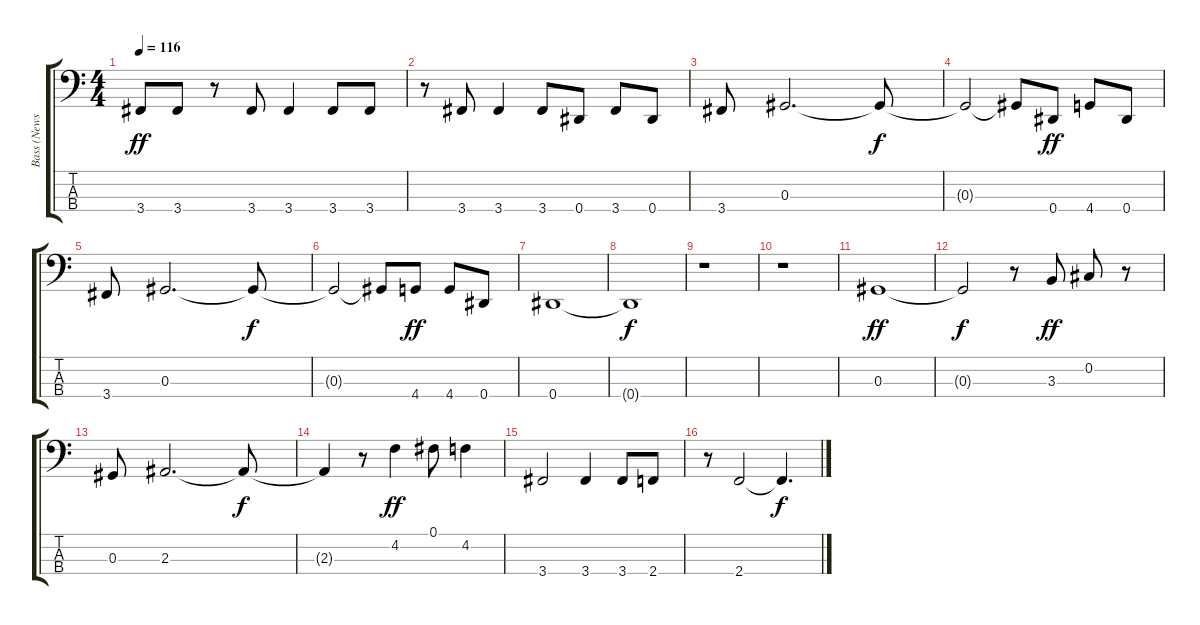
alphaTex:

\track ("Bass (Newsted)" "Bass (News") {instrument electricbassfinger}
\staff {score tabs}
\tuning (Gb2 Db2 Ab1 Eb1) {hide}
\ts (4 4)
\tempo 116
\clef f4
\ks c
3.4.8{dy ff} 3.4.8 r.8 3.4.8 3.4.4 3.4.8 3.4.8 |
r.8 3.4.8 3.4.4 3.4.8 0.4.8 3.4.8 0.4.8 |
3.4.8 0.3.2{d} 0.3{t}.8{dy f} |
0.3{t}.2 0.3{t}.8 0.4.8{dy ff} 4.4.8 0.4.8 |
3.4.8 0.3.2{d} 0.3{t}.8{dy f} |
0.3{t}.2 0.3{t}.8 4.4.8{dy ff} 4.4.8 0.4.8 |
0.4.1 |
0.4{t}.1{dy f} |
r.1 |
r.1 |
0.3.1{dy ff volume 12} |
0.3{t}.2{dy f} r.8 3.3.8{dy ff} 0.2.8 r.8 |
0.3.8 2.3.2{d} 2.3{t}.8{dy f} |
2.3{t}.4 r.8 4.2.4{dy ff} 0.1.8 4.2.4 |
3.4.2 3.4.4 3.4.8 2.4.8 |
r.8 2.4.2 2.4{t}.4{d dy f}
